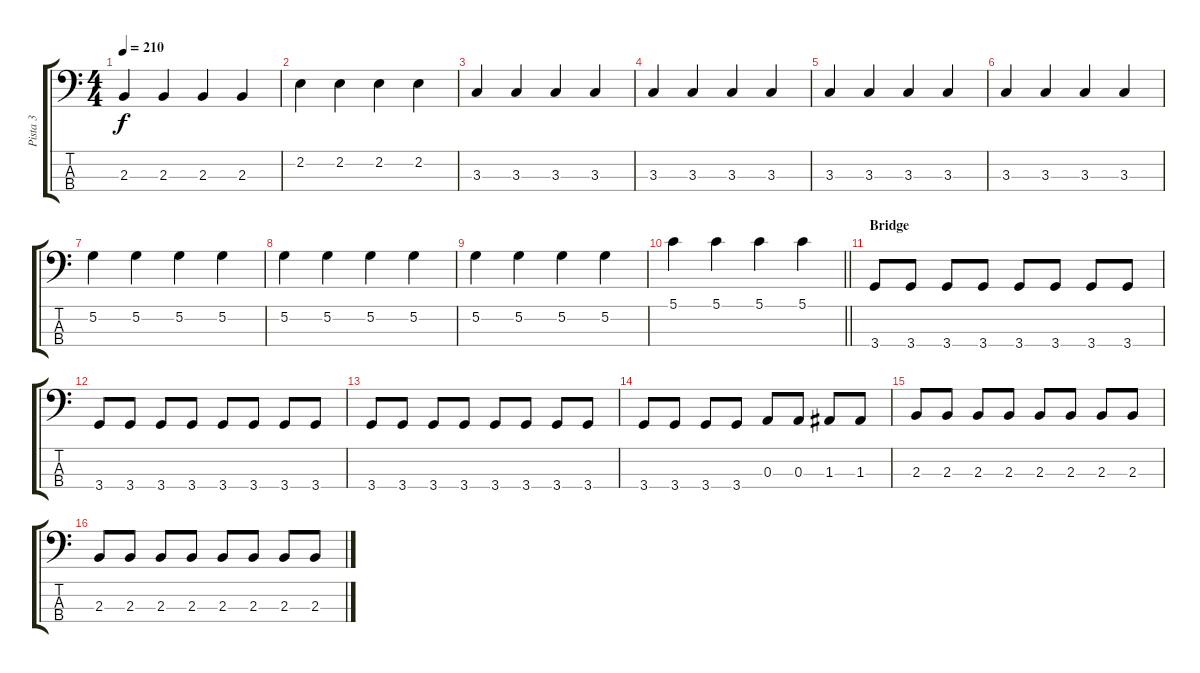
\track ("Pista 3" "Pista 3") {instrument electricbassfinger}
\staff {score tabs}
\tuning (G2 D2 A1 E1) {hide}
\ts (4 4)
\tempo 210
\clef f4
\ks c
2.3.4{dy f} 2.3.4 2.3.4 2.3.4 |
2.2.4 2.2.4 2.2.4 2.2.4 |
3.3.4 3.3.4 3.3.4 3.3.4 |
3.3.4 3.3.4 3.3.4 3.3.4 |
3.3.4 3.3.4 3.3.4 3.3.4 |
3.3.4 3.3.4 3.3.4 3.3.4 |
5.2.4 5.2.4 5.2.4 5.2.4 |
5.2.4 5.2.4 5.2.4 5.2.4 |
5.2.4 5.2.4 5.2.4 5.2.4 |
\barLineRight lightlight
5.1.4 5.1.4 5.1.4 5.1.4 |
\section ("" "Bridge")
3.4.8 3.4.8 3.4.8 3.4.8 3.4.8 3.4.8 3.4.8 3.4.8 |
3.4.8 3.4.8 3.4.8 3.4.8 3.4.8 3.4.8 3.4.8 3.4.8 |
3.4.8 3.4.8 3.4.8 3.4.8 3.4.8 3.4.8 3.4.8 3.4.8 |
3.4.8 3.4.8 3.4.8 3.4.8 0.3.8 0.3.8 1.3.8 1.3.8 |
2.3.8 2.3.8 2.3.8 2.3.8 2.3.8 2.3.8 2.3.8 2.3.8 |
2.3.8 2.3.8 2.3.8 2.3.8 2.3.8 2.3.8 2.3.8 2.3.8
